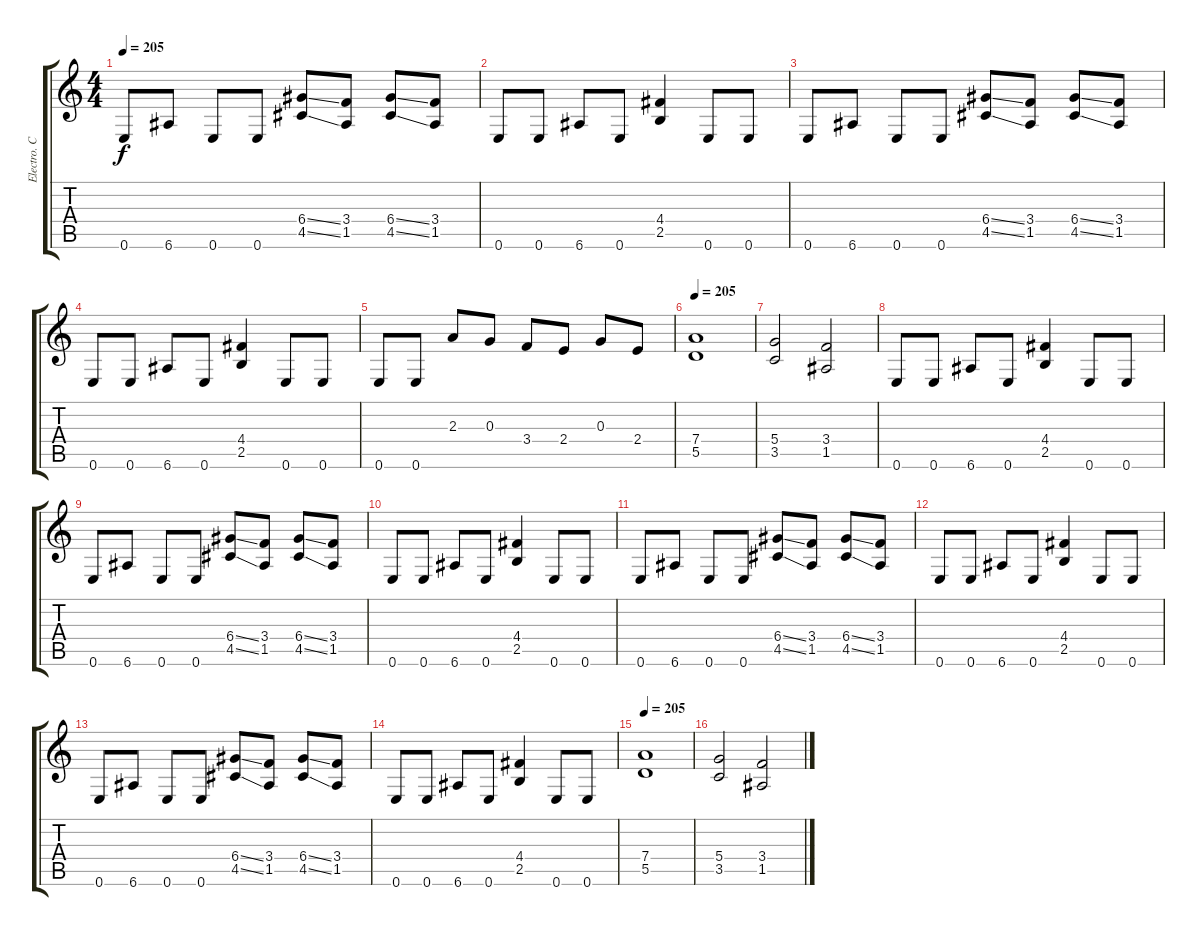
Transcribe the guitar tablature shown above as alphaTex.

\track ("Electro. Clair" "Electro. C") {instrument electricguitarclean}
\staff {score tabs}
\tuning (E4 B3 G3 D3 A2 E2) {hide}
\ts (4 4)
\tempo 205
\clef g2
\ks c
0.6.8{dy f} 6.6.8 0.6.8 0.6.8 (6.4{ss} 4.5{ss}).8 (3.4 1.5).8 (6.4{ss} 4.5{ss}).8 (3.4 1.5).8 |
0.6.8 0.6.8 6.6.8 0.6.8 (4.4 2.5).4 0.6.8 0.6.8 |
0.6.8 6.6.8 0.6.8 0.6.8 (6.4{ss} 4.5{ss}).8 (3.4 1.5).8 (6.4{ss} 4.5{ss}).8 (3.4 1.5).8 |
0.6.8 0.6.8 6.6.8 0.6.8 (4.4 2.5).4 0.6.8 0.6.8 |
0.6.8 0.6.8 2.3.8 0.3.8 3.4.8 2.4.8 0.3.8 2.4.8 |
\tempo 210
\tempo 205
(7.4 5.5).1{instrument distortionguitar} |
(5.4 3.5).2 (3.4 1.5).2 |
0.6.8 0.6.8 6.6.8 0.6.8 (4.4 2.5).4 0.6.8 0.6.8 |
0.6.8 6.6.8 0.6.8 0.6.8 (6.4{ss} 4.5{ss}).8 (3.4 1.5).8 (6.4{ss} 4.5{ss}).8 (3.4 1.5).8 |
0.6.8 0.6.8 6.6.8 0.6.8 (4.4 2.5).4 0.6.8 0.6.8 |
0.6.8 6.6.8 0.6.8 0.6.8 (6.4{ss} 4.5{ss}).8 (3.4 1.5).8 (6.4{ss} 4.5{ss}).8 (3.4 1.5).8 |
0.6.8 0.6.8 6.6.8 0.6.8 (4.4 2.5).4 0.6.8 0.6.8 |
0.6.8 6.6.8 0.6.8 0.6.8 (6.4{ss} 4.5{ss}).8 (3.4 1.5).8 (6.4{ss} 4.5{ss}).8 (3.4 1.5).8 |
0.6.8 0.6.8 6.6.8 0.6.8 (4.4 2.5).4 0.6.8 0.6.8 |
\tempo 205
(7.4 5.5).1{instrument distortionguitar} |
(5.4 3.5).2 (3.4 1.5).2
